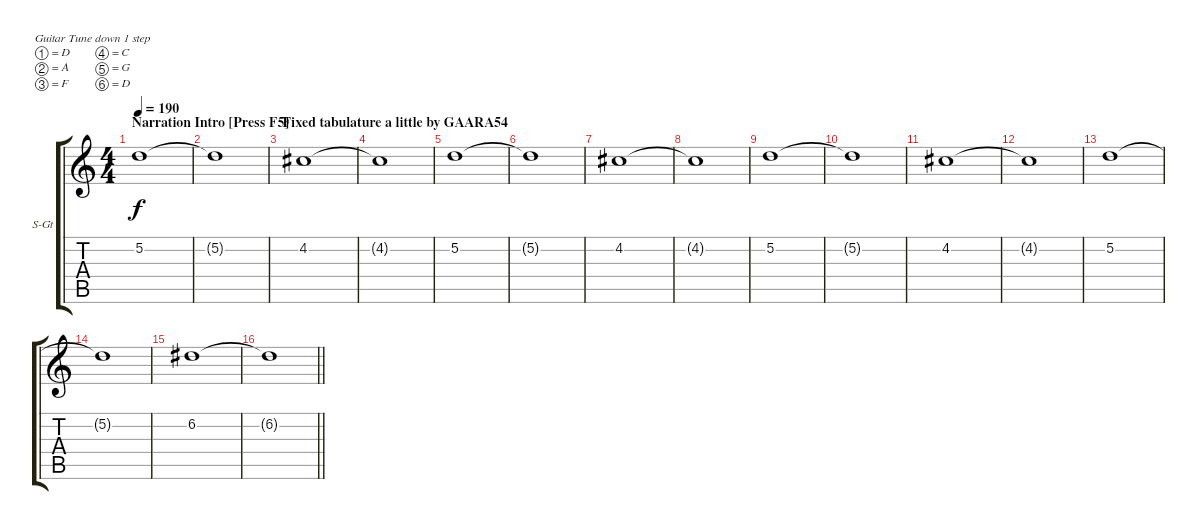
\bracketExtendMode groupsimilarinstruments
\firstSystemTrackNameOrientation horizontal
\otherSystemsTrackNameOrientation horizontal
\track ("Strings" "S-Gt") {instrument stringensemble1}
\staff {score tabs}
\tuning (D4 A3 F3 C3 G2 D2)
\displaytranspose 12
\ts (4 4)
\beaming (8 2 2 2 2)
\section ("" "Narration Intro [Press F5]")
\tempo 190
\clef g2
\ks c
5.2.1{dy f instrument stringensemble1} |
5.2{t}.1 |
\section ("" "Fixed tabulature a little by GAARA54")
4.2.1 |
4.2{t}.1 |
5.2.1 |
5.2{t}.1 |
4.2.1 |
4.2{t}.1 |
5.2.1 |
5.2{t}.1 |
4.2.1 |
4.2{t}.1 |
5.2.1 |
5.2{t}.1 |
6.2.1 |
\barLineRight lightlight
6.2{t}.1
